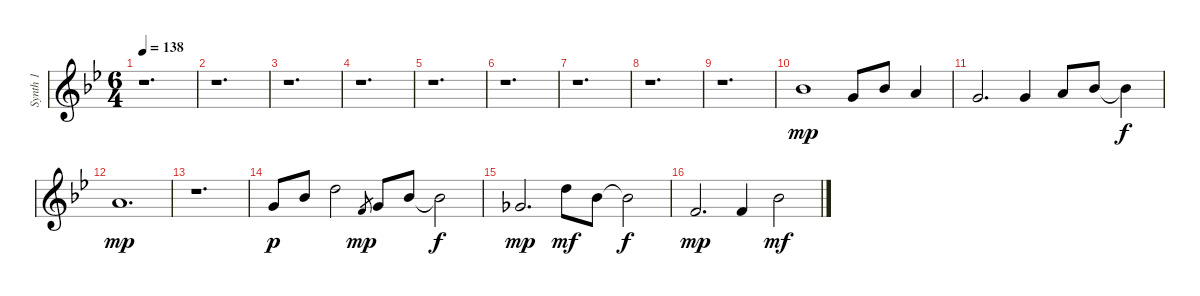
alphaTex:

\track ("Synth 1" "Synth 1") {instrument frenchhorn}
\staff {score}
\tuning (E4 B3 G3 D3 A2 E2) {hide}
\ts (6 4)
\tempo 138
\clef g2
\ks gminor
r.1{d dy f} |
r.1{d} |
r.1{d} |
r.1{d} |
r.1{d} |
r.1{d} |
r.1{d} |
r.1{d} |
r.1{d} |
11.2.1{dy mp} 12.3.8 11.2.8 10.2.4 |
12.3.2{d} 12.3.4 10.2.8 11.2.8 11.2{t}.4{dy f} |
10.2.1{d dy mp} |
r.1{d} |
12.3.8{dy p} 11.2.8 10.1.2 10.3.8{gr dy mp} 12.3.8 11.2.8 11.2{t}.2{dy f} |
11.3.2{d dy mp} 10.1.8{dy mf} 11.2.8 11.2{t}.2{dy f} |
10.3.2{d dy mp} 10.3.4 11.2.2{dy mf}
